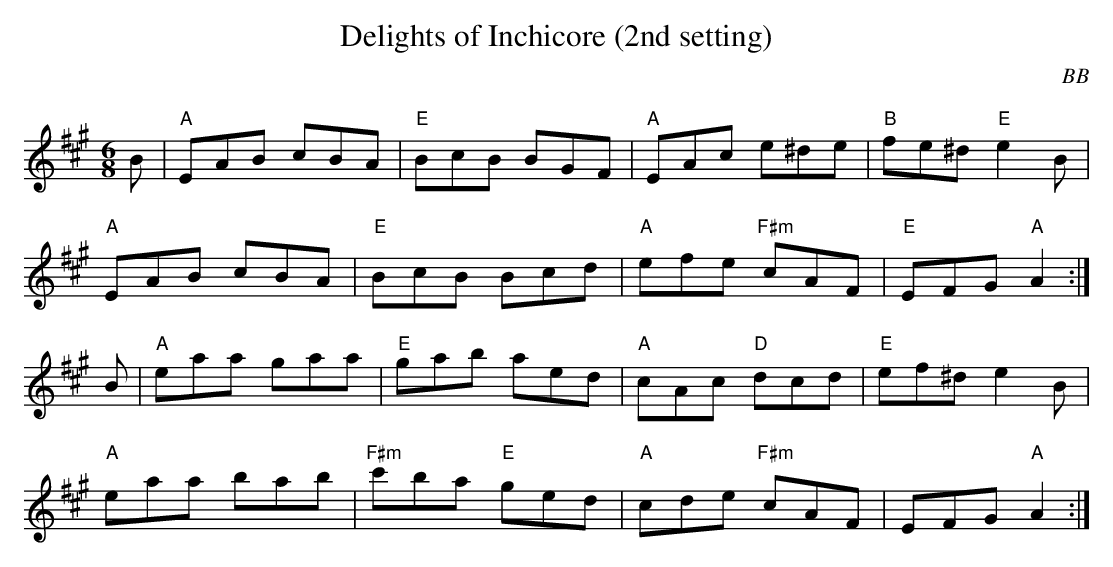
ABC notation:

X:1
T: Delights of Inchicore (2nd setting)
C: BB
Q: 320
M: 6/8
L: 1/8
K: A
B | "A"EAB cBA | "E"BcB BGF | "A"EAc e^de | "B"fe^d "E"e2 B |
"A"EAB cBA | "E"BcB Bcd | "A"efe "F#m"cAF | "E"EFG "A"A2 :|
B | "A"eaa gaa | "E"gab aed | "A"cAc "D"dcd | "E"ef^d e2 B |
"A"eaa bab | "F#m"c'ba "E"ged |"A"cde "F#m"cAF | EFG "A"A2 :|
